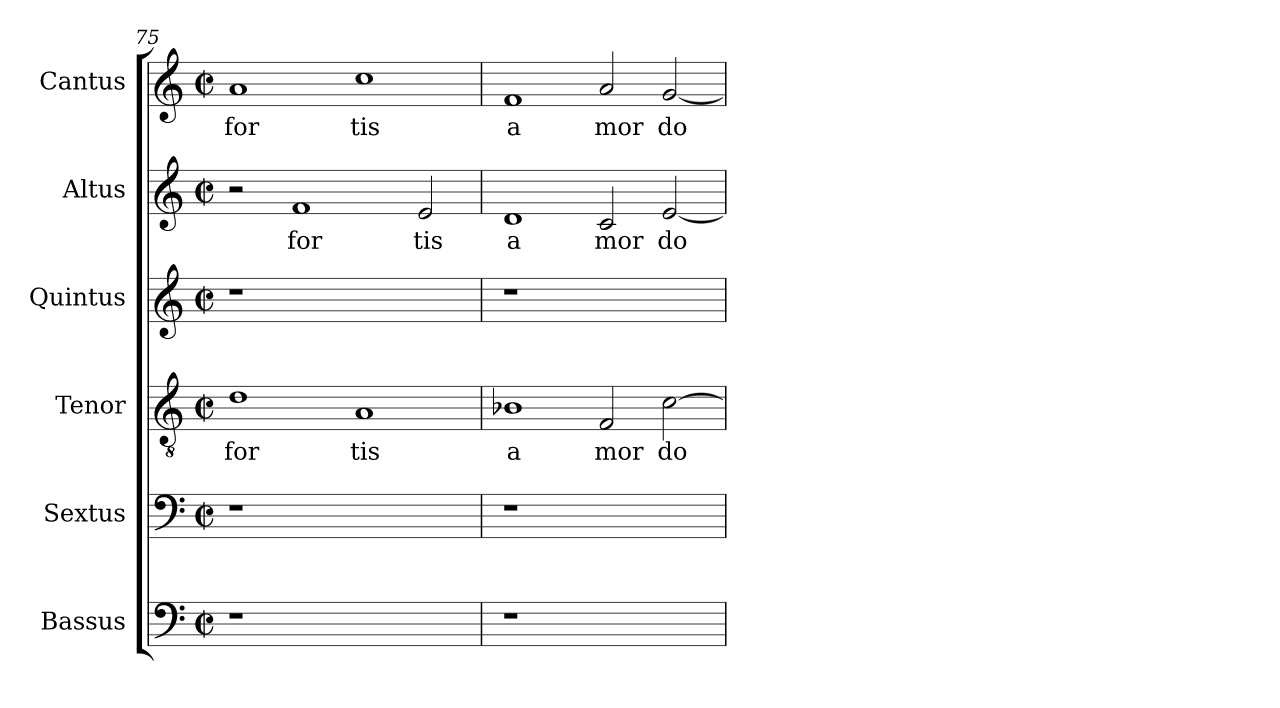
**kern	**kern	**kern	**text	**kern	**kern	**text	**kern	**text
*part6	*part5	*part4	*part4	*part3	*part2	*part2	*part1	*part1
*staff6	*staff5	*staff4	*staff4	*staff3	*staff2	*staff2	*staff1	*staff1
*I"Bassus	*I"Sextus	*I"Tenor	*	*I"Quintus	*I"Altus	*	*I"Cantus	*
*I'Bassus	*I'Sextus	*I'Tenor	*	*I'Quintus	*I'Altus	*	*I'Cantus	*
*clefF4	*clefF4	*clefGv2	*	*clefG2	*clefG2	*	*clefG2	*
*k[]	*k[]	*k[]	*	*k[]	*k[]	*	*k[]	*
*C:	*C:	*C:	*	*C:	*C:	*	*C:	*
*M2/2	*M2/2	*M2/2	*	*M2/2	*M2/2	*	*M2/2	*
*met(c|)	*met(c|)	*met(c|)	*	*met(c|)	*met(c|)	*	*met(c|)	*
=75	=75	=75	=75	=75	=75	=75	=75	=75
!	!	!	!LO:LY:b:cj	!	!	!	!	!LO:LY:b:cj
1r	1r	1d	for	1r	2r	.	1a	for
!	!	!	!	!	!	!LO:LY:b:cj	!	!
.	.	.	.	.	1f	for	.	.
!	!	!	!LO:LY:b:cj	!	!	!	!	!LO:LY:b:cj
1ryy	1ryy	1A	tis	1ryy	.	.	1cc	tis
!	!	!	!	!	!	!LO:LY:b:cj	!	!
.	.	.	.	.	2e/	tis	.	.
=76	=76	=76	=76	=76	=76	=76	=76	=76
!	!	!	!LO:LY:b:cj	!	!	!LO:LY:b:cj	!	!LO:LY:b:cj
1r	1r	1B-X	a	1r	1d	a	1f	a
!	!	!	!LO:LY:b:cj	!	!	!LO:LY:b:cj	!	!LO:LY:b:cj
1ryy	1ryy	2F/	mor	1ryy	2c/	mor	2a/	mor
!	!	!	!LO:LY:b:cj	!	!	!LO:LY:b:cj	!	!LO:LY:b:cj
.	.	[>2c\	do	.	[<2e/	do	[<2g/	do
=	=	=	=	=	=	=	=	=
*-	*-	*-	*-	*-	*-	*-	*-	*-
